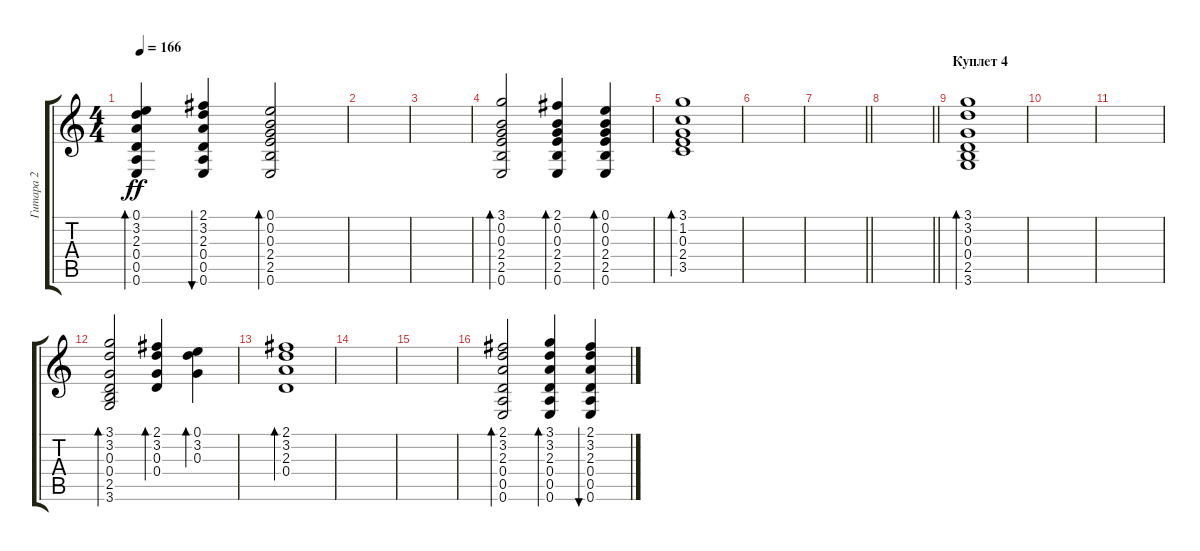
\track ("Гитара 2" "Гитара 2") {instrument acousticguitarsteel}
\staff {score tabs}
\tuning (E4 B3 G3 D3 A2 E2) {hide}
\ts (4 4)
\tempo 166
\clef g2
\ks c
(0.1 3.2 2.3 0.4 0.5 0.6).4{bd 240 dy ff} (2.1 3.2 2.3 0.4 0.5 0.6).4{bu 240} (0.1 0.2 0.3 2.4 2.5 0.6).2{bd 240} |
|
|
(3.1 0.2 0.3 2.4 2.5 0.6).2{bd 120} (2.1 0.2 0.3 2.4 2.5 0.6).4{bd 120} (0.1 0.2 0.3 2.4 2.5 0.6).4{bd 120} |
(3.1 1.2 0.3 2.4 3.5).1{bd 240} |
|
\barLineRight lightlight
|
\barLineRight lightlight
|
\section ("" "Куплет 4")
(3.1 3.2 0.3 0.4 2.5 3.6).1{bd 240} |
|
|
(3.1 3.2 0.3 0.4 2.5 3.6).2{bd 240} (2.1 3.2 0.3 0.4).4{bd 240} (0.1 3.2 0.3).4{bd 240} |
(2.1 3.2 2.3 0.4).1{bd 240} |
|
|
(2.1 3.2 2.3 0.4 0.5 0.6).2{bd 240} (3.1 3.2 2.3 0.4 0.5 0.6).4{bd 60} (2.1 3.2 2.3 0.4 0.5 0.6).4{bu 60}
